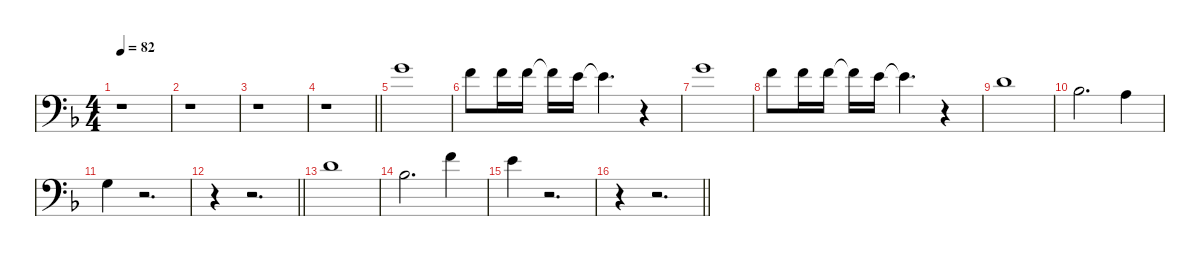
\defaultSystemsLayout 4
\hideDynamics
\bracketExtendMode nobrackets
\singleTrackTrackNamePolicy hidden
\multiTrackTrackNamePolicy hidden
\firstSystemTrackNameMode fullname
\firstSystemTrackNameOrientation horizontal
\otherSystemsTrackNameOrientation horizontal
\track ("Vocaux" "ob.") {defaultSystemsLayout 4 instrument oboe}
\staff {score}
\tuning (E4 C4 G3 C3 G2 C2)
\ts (4 4)
\tempo 82
\clef f4
\ks dminor
r.1{dy f beam Down} |
r.1{beam Down} |
r.1{beam Down} |
\barLineRight lightlight
r.1{beam Down} |
3.1{acc forcenatural}.1{beam Down} |
1.1{acc forcenatural}.8{beam Down} 1.1{acc forcenatural}.16{beam Down} 1.1{acc forcenatural}.16{beam Down} 1.1{t acc forcenatural}.16{beam Down} 0.1{acc forcenatural}.16{beam Down} 0.1{t acc forcenatural}.4{d beam Down} r.4{beam Down} |
3.1{acc forcenatural}.1{beam Down} |
1.1{acc forcenatural}.8{beam Down} 1.1{acc forcenatural}.16{beam Down} 1.1{acc forcenatural}.16{beam Down} 1.1{t acc forcenatural}.16{beam Down} 0.1{acc forcenatural}.16{beam Down} 0.1{t acc forcenatural}.4{d beam Down} r.4{beam Down} |
2.2{acc forcenatural}.1{beam Down} |
3.3{acc b}.2{d beam Down} 2.3{acc forcenatural}.4{beam Down} |
0.3{acc forcenatural}.4{beam Down} r.2{d beam Down} |
\barLineRight lightlight
r.4{beam Down} r.2{d beam Down} |
2.2{acc forcenatural}.1{beam Down} |
3.3{acc b}.2{d beam Down} 1.1{acc forcenatural}.4{beam Down} |
0.1{acc forcenatural}.4{beam Down} r.2{d beam Down} |
\barLineRight lightlight
r.4{beam Down} r.2{d beam Down}
